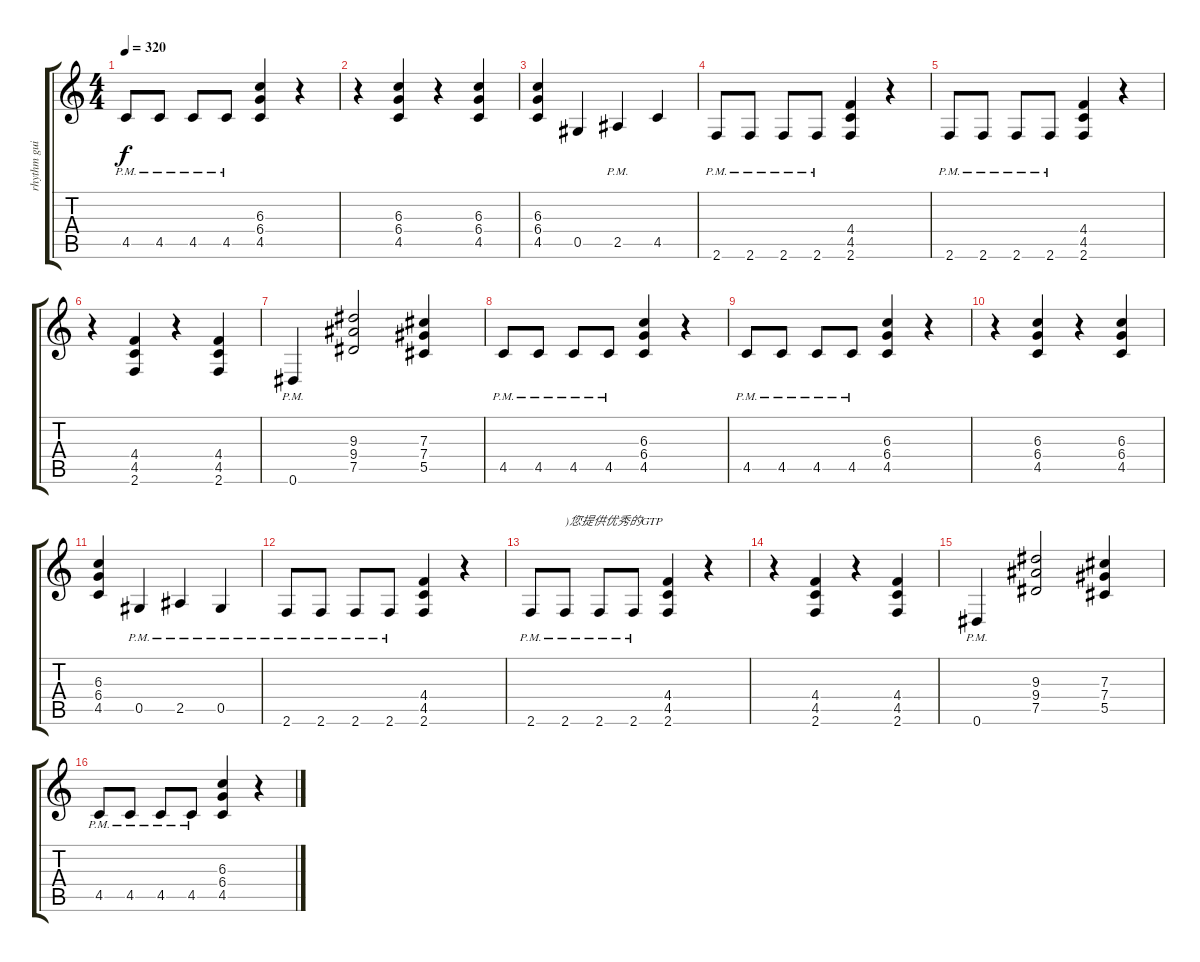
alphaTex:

\track ("rhythm guitar" "rhythm gui") {instrument distortionguitar}
\staff {score tabs}
\tuning (Eb4 Bb3 Gb3 Db3 Ab2 Eb2) {hide}
\ts (4 4)
\tempo 320
\clef g2
\ks c
4.5{pm}.8{dy f} 4.5{pm}.8 4.5{pm}.8 4.5{pm}.8 (6.3 6.4 4.5).4 r.4 |
r.4 (6.3 6.4 4.5).4 r.4 (6.3 6.4 4.5).4 |
(6.3 6.4 4.5).4 0.5.4 2.5{pm}.4 4.5.4 |
2.6{pm}.8 2.6{pm}.8 2.6{pm}.8 2.6{pm}.8 (4.4 4.5 2.6).4 r.4 |
2.6{pm}.8 2.6{pm}.8 2.6{pm}.8 2.6{pm}.8 (4.4 4.5 2.6).4 r.4 |
r.4 (4.4 4.5 2.6).4 r.4 (4.4 4.5 2.6).4 |
0.6{pm}.4 (9.3 9.4 7.5).2 (7.3 7.4 5.5).4 |
4.5{pm}.8 4.5{pm}.8 4.5{pm}.8 4.5{pm}.8 (6.3 6.4 4.5).4 r.4 |
4.5{pm}.8 4.5{pm}.8 4.5{pm}.8 4.5{pm}.8 (6.3 6.4 4.5).4 r.4 |
r.4 (6.3 6.4 4.5).4 r.4 (6.3 6.4 4.5).4 |
(6.3 6.4 4.5).4 0.5{pm}.4 2.5{pm}.4 0.5{pm}.4 |
2.6{pm}.8 2.6{pm}.8 2.6{pm}.8 2.6{pm}.8 (4.4 4.5 2.6).4 r.4 |
2.6{pm}.8 2.6{pm}.8{txt ")您提供优秀的GTP"} 2.6{pm}.8 2.6{pm}.8 (4.4 4.5 2.6).4 r.4 |
r.4 (4.4 4.5 2.6).4 r.4 (4.4 4.5 2.6).4 |
0.6{pm}.4 (9.3 9.4 7.5).2 (7.3 7.4 5.5).4 |
4.5{pm}.8 4.5{pm}.8 4.5{pm}.8 4.5{pm}.8 (6.3 6.4 4.5).4 r.4
